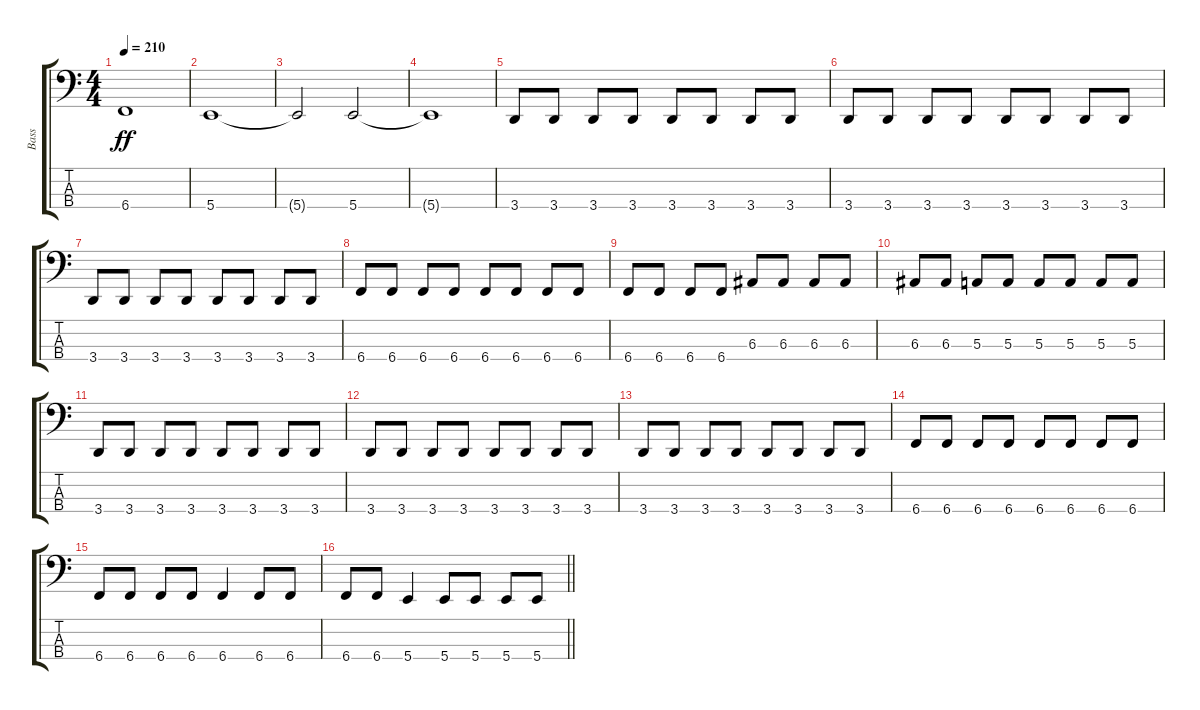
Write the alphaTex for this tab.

\track ("Bass" "Bass") {instrument electricbassfinger}
\staff {score tabs}
\tuning (D2 A1 E1 B0) {hide}
\ts (4 4)
\tempo 210
\clef f4
\ks c
6.4{t}.1{dy ff} |
5.4.1 |
5.4{t}.2 5.4.2 |
5.4{t}.1 |
3.4.8 3.4.8 3.4.8 3.4.8 3.4.8 3.4.8 3.4.8 3.4.8 |
3.4.8 3.4.8 3.4.8 3.4.8 3.4.8 3.4.8 3.4.8 3.4.8 |
3.4.8 3.4.8 3.4.8 3.4.8 3.4.8 3.4.8 3.4.8 3.4.8 |
6.4.8 6.4.8 6.4.8 6.4.8 6.4.8 6.4.8 6.4.8 6.4.8 |
6.4.8 6.4.8 6.4.8 6.4.8 6.3.8 6.3.8 6.3.8 6.3.8 |
6.3.8 6.3.8 5.3.8 5.3.8 5.3.8 5.3.8 5.3.8 5.3.8 |
3.4.8 3.4.8 3.4.8 3.4.8 3.4.8 3.4.8 3.4.8 3.4.8 |
3.4.8 3.4.8 3.4.8 3.4.8 3.4.8 3.4.8 3.4.8 3.4.8 |
3.4.8 3.4.8 3.4.8 3.4.8 3.4.8 3.4.8 3.4.8 3.4.8 |
6.4.8 6.4.8 6.4.8 6.4.8 6.4.8 6.4.8 6.4.8 6.4.8 |
6.4.8 6.4.8 6.4.8 6.4.8 6.4.4 6.4.8 6.4.8 |
\barLineRight lightlight
6.4.8 6.4.8 5.4.4 5.4.8 5.4.8 5.4.8 5.4.8
